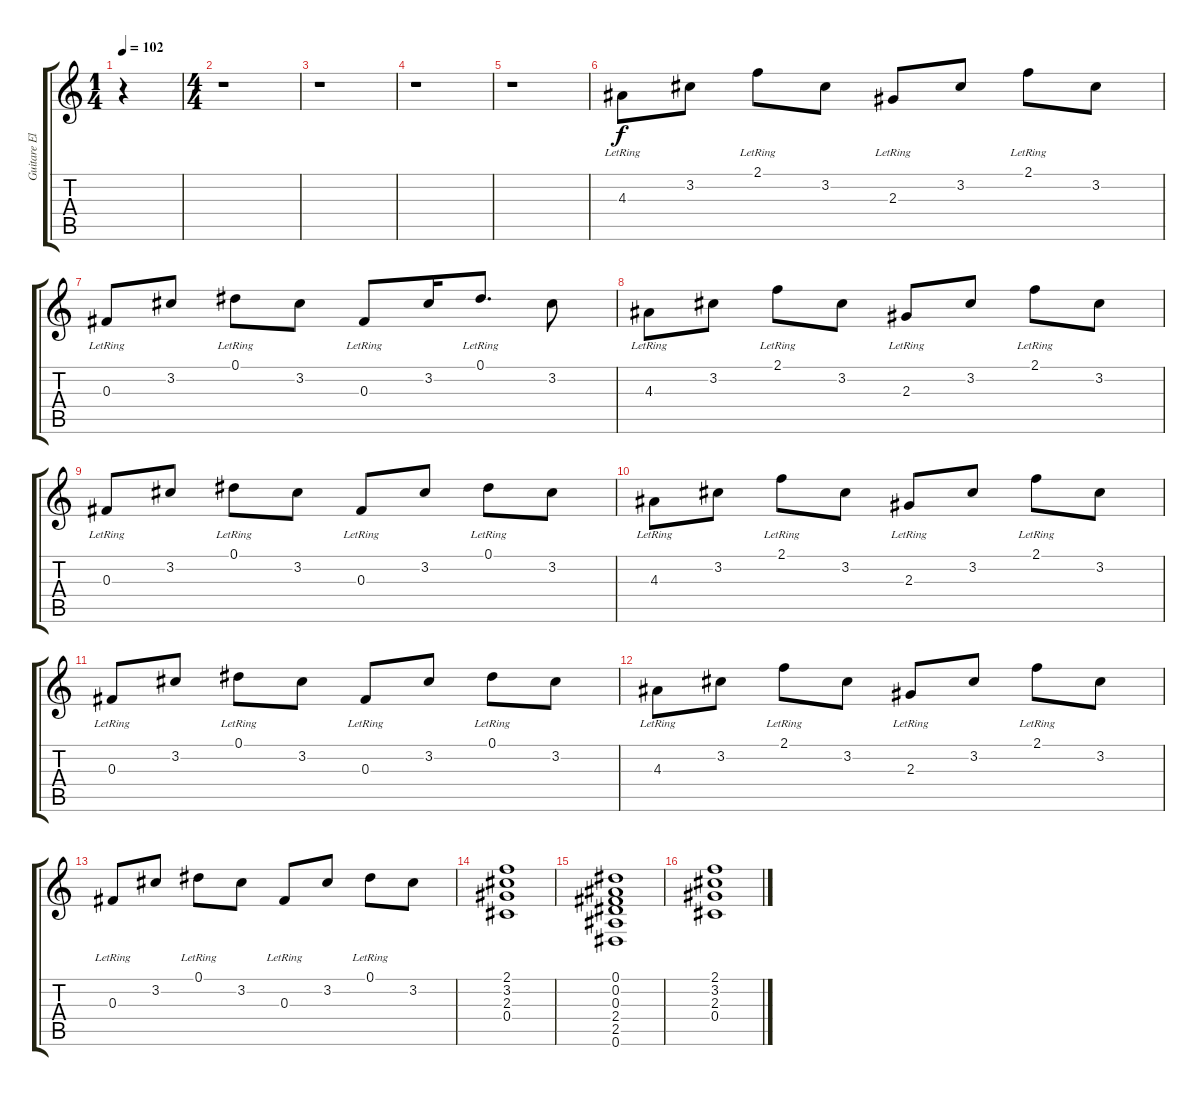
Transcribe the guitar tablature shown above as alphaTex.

\track ("Guitare Electrique" "Guitare El") {instrument electricguitarclean}
\staff {score tabs}
\tuning (Eb4 Bb3 Gb3 Db3 Ab2 Eb2) {hide}
\ts (1 4)
\tempo 102
\clef g2
\ks c
r.4{dy f instrument electricguitarclean} |
\ts (4 4)
r.1 |
r.1 |
r.1 |
r.1 |
4.3{lr}.8 3.2.8 2.1{lr}.8 3.2.8 2.3{lr}.8 3.2.8 2.1{lr}.8 3.2.8 |
0.3{lr}.8 3.2.8 0.1{lr}.8 3.2.8 0.3{lr}.8 3.2.16 0.1{lr}.8{d} 3.2.8 |
4.3{lr}.8 3.2.8 2.1{lr}.8 3.2.8 2.3{lr}.8 3.2.8 2.1{lr}.8 3.2.8 |
0.3{lr}.8 3.2.8 0.1{lr}.8 3.2.8 0.3{lr}.8 3.2.8 0.1{lr}.8 3.2.8 |
4.3{lr}.8 3.2.8 2.1{lr}.8 3.2.8 2.3{lr}.8 3.2.8 2.1{lr}.8 3.2.8 |
0.3{lr}.8 3.2.8 0.1{lr}.8 3.2.8 0.3{lr}.8 3.2.8 0.1{lr}.8 3.2.8 |
4.3{lr}.8 3.2.8 2.1{lr}.8 3.2.8 2.3{lr}.8 3.2.8 2.1{lr}.8 3.2.8 |
0.3{lr}.8 3.2.8 0.1{lr}.8 3.2.8 0.3{lr}.8 3.2.8 0.1{lr}.8 3.2.8 |
(2.1 3.2 2.3 0.4).1 |
(0.1 0.2 0.3 2.4 2.5 0.6).1 |
(2.1 3.2 2.3 0.4).1
